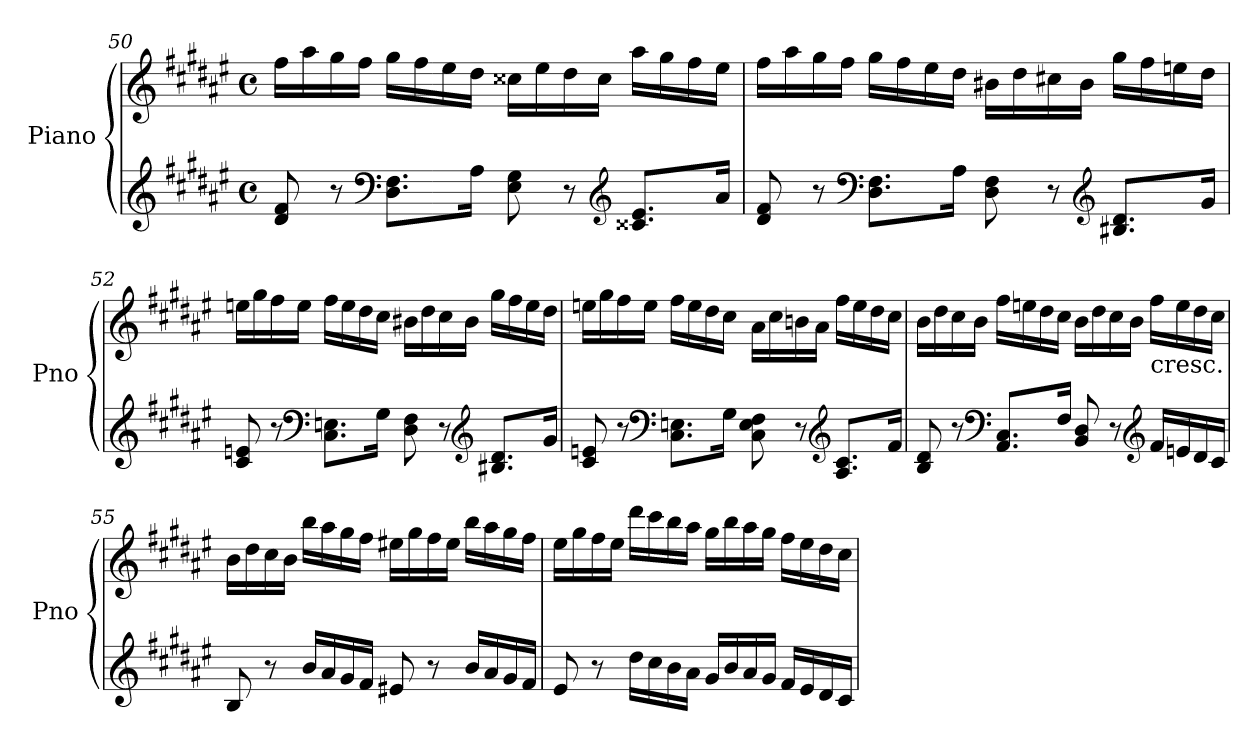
**kern	**kern
*part1	*part1
*staff2	*staff1
*I"Piano	*
*I'Pno	*
*clefG2	*clefG2
*k[f#c#g#d#a#e#]	*k[f#c#g#d#a#e#]
*F#:	*F#:
*M4/4	*M4/4
*met(c)	*met(c)
=50	=50
8d#/ 8f#/	16ff#\LL
.	16aa#\
8r	16gg#\
.	16ff#\JJ
*clefF4	*
8.D#\ 8.F#\L	16gg#\LL
.	16ff#\
.	16ee#\
16A#\Jk	16dd#\JJ
8E#\ 8G#\	16cc##X\LL
.	16ee#\
8r	16dd#\
.	16cc##\JJ
*clefG2	*
8.c##X/ 8.e#/L	16aa#\LL
.	16gg#\
.	16ff#\
16a#/Jk	16ee#\JJ
!!LO:LB:g=z
=51	=51
8d#/ 8f#/	16ff#\LL
.	16aa#\
8r	16gg#\
.	16ff#\JJ
*clefF4	*
8.D#\ 8.F#\L	16gg#\LL
.	16ff#\
.	16ee#\
16A#\Jk	16dd#\JJ
8D#\ 8F#\	16b#X\LL
.	16dd#\
8r	16cc#X\
.	16b#\JJ
*clefG2	*
8.B#X/ 8.d#/L	16gg#\LL
.	16ff#\
.	16een\
16g#/Jk	16dd#\JJ
=52	=52
8c#/ 8en/	16een\LL
.	16gg#\
8r	16ff#\
.	16ee\JJ
*clefF4	*
8.C#\ 8.En\L	16ff#\LL
.	16ee\
.	16dd#\
16G#\Jk	16cc#\JJ
8D#\ 8F#\	16b#X\LL
.	16dd#\
8r	16cc#\
.	16b#\JJ
*clefG2	*
8.B#X/ 8.d#/L	16gg#\LL
.	16ff#\
.	16ee\
16g#/Jk	16dd#\JJ
!!LO:LB:g=z
=53	=53
8c#/ 8en/	16een\LL
.	16gg#\
8r	16ff#\
.	16ee\JJ
*clefF4	*
8.C#\ 8.En\L	16ff#\LL
.	16ee\
.	16dd#\
16G#\Jk	16cc#\JJ
8C#\ 8E\ 8F#\	16a#\LL
.	16cc#\
8r	16bn\
.	16a#\JJ
*clefG2	*
8.A#/ 8.c#/L	16ff#\LL
.	16ee\
.	16dd#\
16f#/Jk	16cc#\JJ
=54	=54
8B/ 8d#/	16b\LL
.	16dd#\
8r	16cc#\
.	16b\JJ
*clefF4	*
8.AA#/ 8.C#/L	16ff#\LL
.	16een\
.	16dd#\
16F#/Jk	16cc#\JJ
8BB/ 8D#/	16b\LL
.	16dd#\
8r	16cc#\
.	16b\JJ
*clefG2	*
!	!LO:TX:b:t=cresc.
16f#/LL	16ff#\LL
16en/	16ee\
16d#/	16dd#\
16c#/JJ	16cc#\JJ
!!LO:LB:g=z
=55	=55
8B/	16b\LL
.	16dd#\
8r	16cc#\
.	16b\JJ
16b/LL	16bb\LL
16a#/	16aa#\
16g#/	16gg#\
16f#/JJ	16ff#\JJ
8e#X/	16ee#X\LL
.	16gg#\
8r	16ff#\
.	16ee#\JJ
16b/LL	16bb\LL
16a#/	16aa#\
16g#/	16gg#\
16f#/JJ	16ff#\JJ
=56	=56
8e#/	16ee#\LL
.	16gg#\
8r	16ff#\
.	16ee#\JJ
16dd#\LL	16ddd#\LL
16cc#\	16ccc#\
16b\	16bb\
16a#\JJ	16aa#\JJ
16g#/LL	16gg#\LL
16b/	16bb\
16a#/	16aa#\
16g#/JJ	16gg#\JJ
16f#/LL	16ff#\LL
16e#/	16ee#\
16d#/	16dd#\
16c#/JJ	16cc#\JJ
=	=
*-	*-
